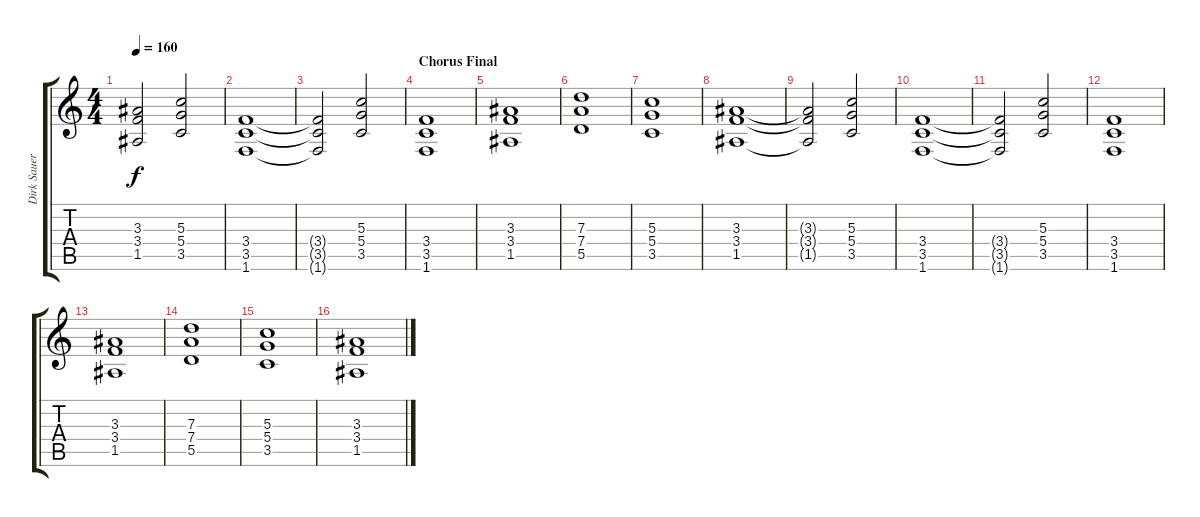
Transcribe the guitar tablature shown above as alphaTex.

\track ("Dirk Sauer" "Dirk Sauer") {instrument distortionguitar}
\staff {score tabs}
\tuning (E4 B3 G3 D3 A2 E2) {hide}
\ts (4 4)
\tempo 160
\clef g2
\ks c
(3.3{t} 3.4{t} 1.5{t}).2{dy f} (5.3 5.4 3.5).2 |
(3.4 3.5 1.6).1 |
(3.4{t} 3.5{t} 1.6{t}).2 (5.3 5.4 3.5).2 |
\section ("" "Chorus Final")
(3.4 3.5 1.6).1 |
(3.3 3.4 1.5).1 |
(7.3 7.4 5.5).1 |
(5.3 5.4 3.5).1 |
(3.3 3.4 1.5).1 |
(3.3{t} 3.4{t} 1.5{t}).2 (5.3 5.4 3.5).2 |
(3.4 3.5 1.6).1 |
(3.4{t} 3.5{t} 1.6{t}).2 (5.3 5.4 3.5).2 |
(3.4 3.5 1.6).1 |
(3.3 3.4 1.5).1 |
(7.3 7.4 5.5).1 |
(5.3 5.4 3.5).1 |
(3.3 3.4 1.5).1
